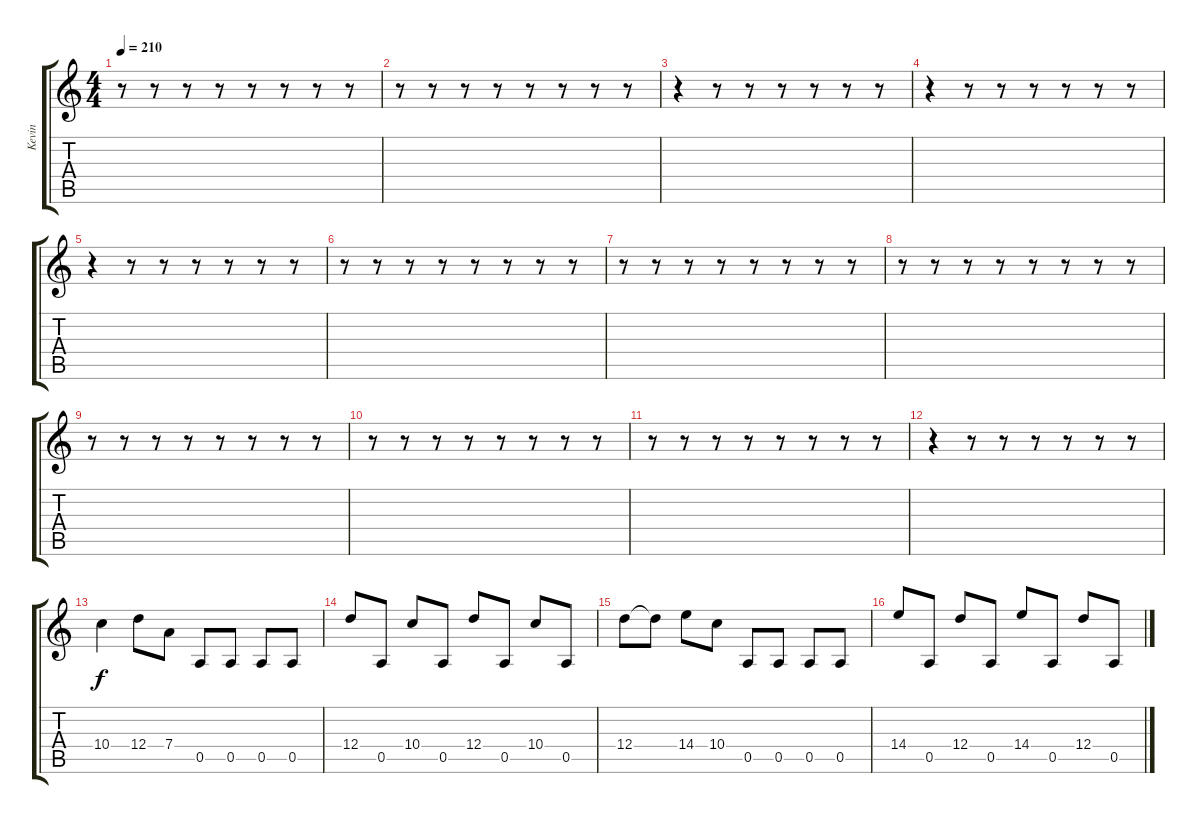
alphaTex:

\track ("Kevin" "Kevin") {instrument distortionguitar}
\staff {score tabs}
\tuning (E4 B3 G3 D3 A2 D2) {hide}
\ts (4 4)
\tempo 210
\clef g2
\ks c
r.8{dy f} r.8 r.8 r.8 r.8 r.8 r.8 r.8 |
r.8 r.8 r.8 r.8 r.8 r.8 r.8 r.8 |
r.4 r.8 r.8 r.8 r.8 r.8 r.8 |
r.4 r.8 r.8 r.8 r.8 r.8 r.8 |
r.4 r.8 r.8 r.8 r.8 r.8 r.8 |
r.8 r.8 r.8 r.8 r.8 r.8 r.8 r.8 |
r.8 r.8 r.8 r.8 r.8 r.8 r.8 r.8 |
r.8 r.8 r.8 r.8 r.8 r.8 r.8 r.8 |
r.8 r.8 r.8 r.8 r.8 r.8 r.8 r.8 |
r.8 r.8 r.8 r.8 r.8 r.8 r.8 r.8 |
r.8 r.8 r.8 r.8 r.8 r.8 r.8 r.8 |
r.4 r.8 r.8 r.8 r.8 r.8 r.8 |
10.4.4 12.4.8 7.4.8 0.5.8 0.5.8 0.5.8 0.5.8 |
12.4.8 0.5.8 10.4.8 0.5.8 12.4.8 0.5.8 10.4.8 0.5.8 |
12.4.8 12.4{t}.8 14.4.8 10.4.8 0.5.8 0.5.8 0.5.8 0.5.8 |
14.4.8 0.5.8 12.4.8 0.5.8 14.4.8 0.5.8 12.4.8 0.5.8
